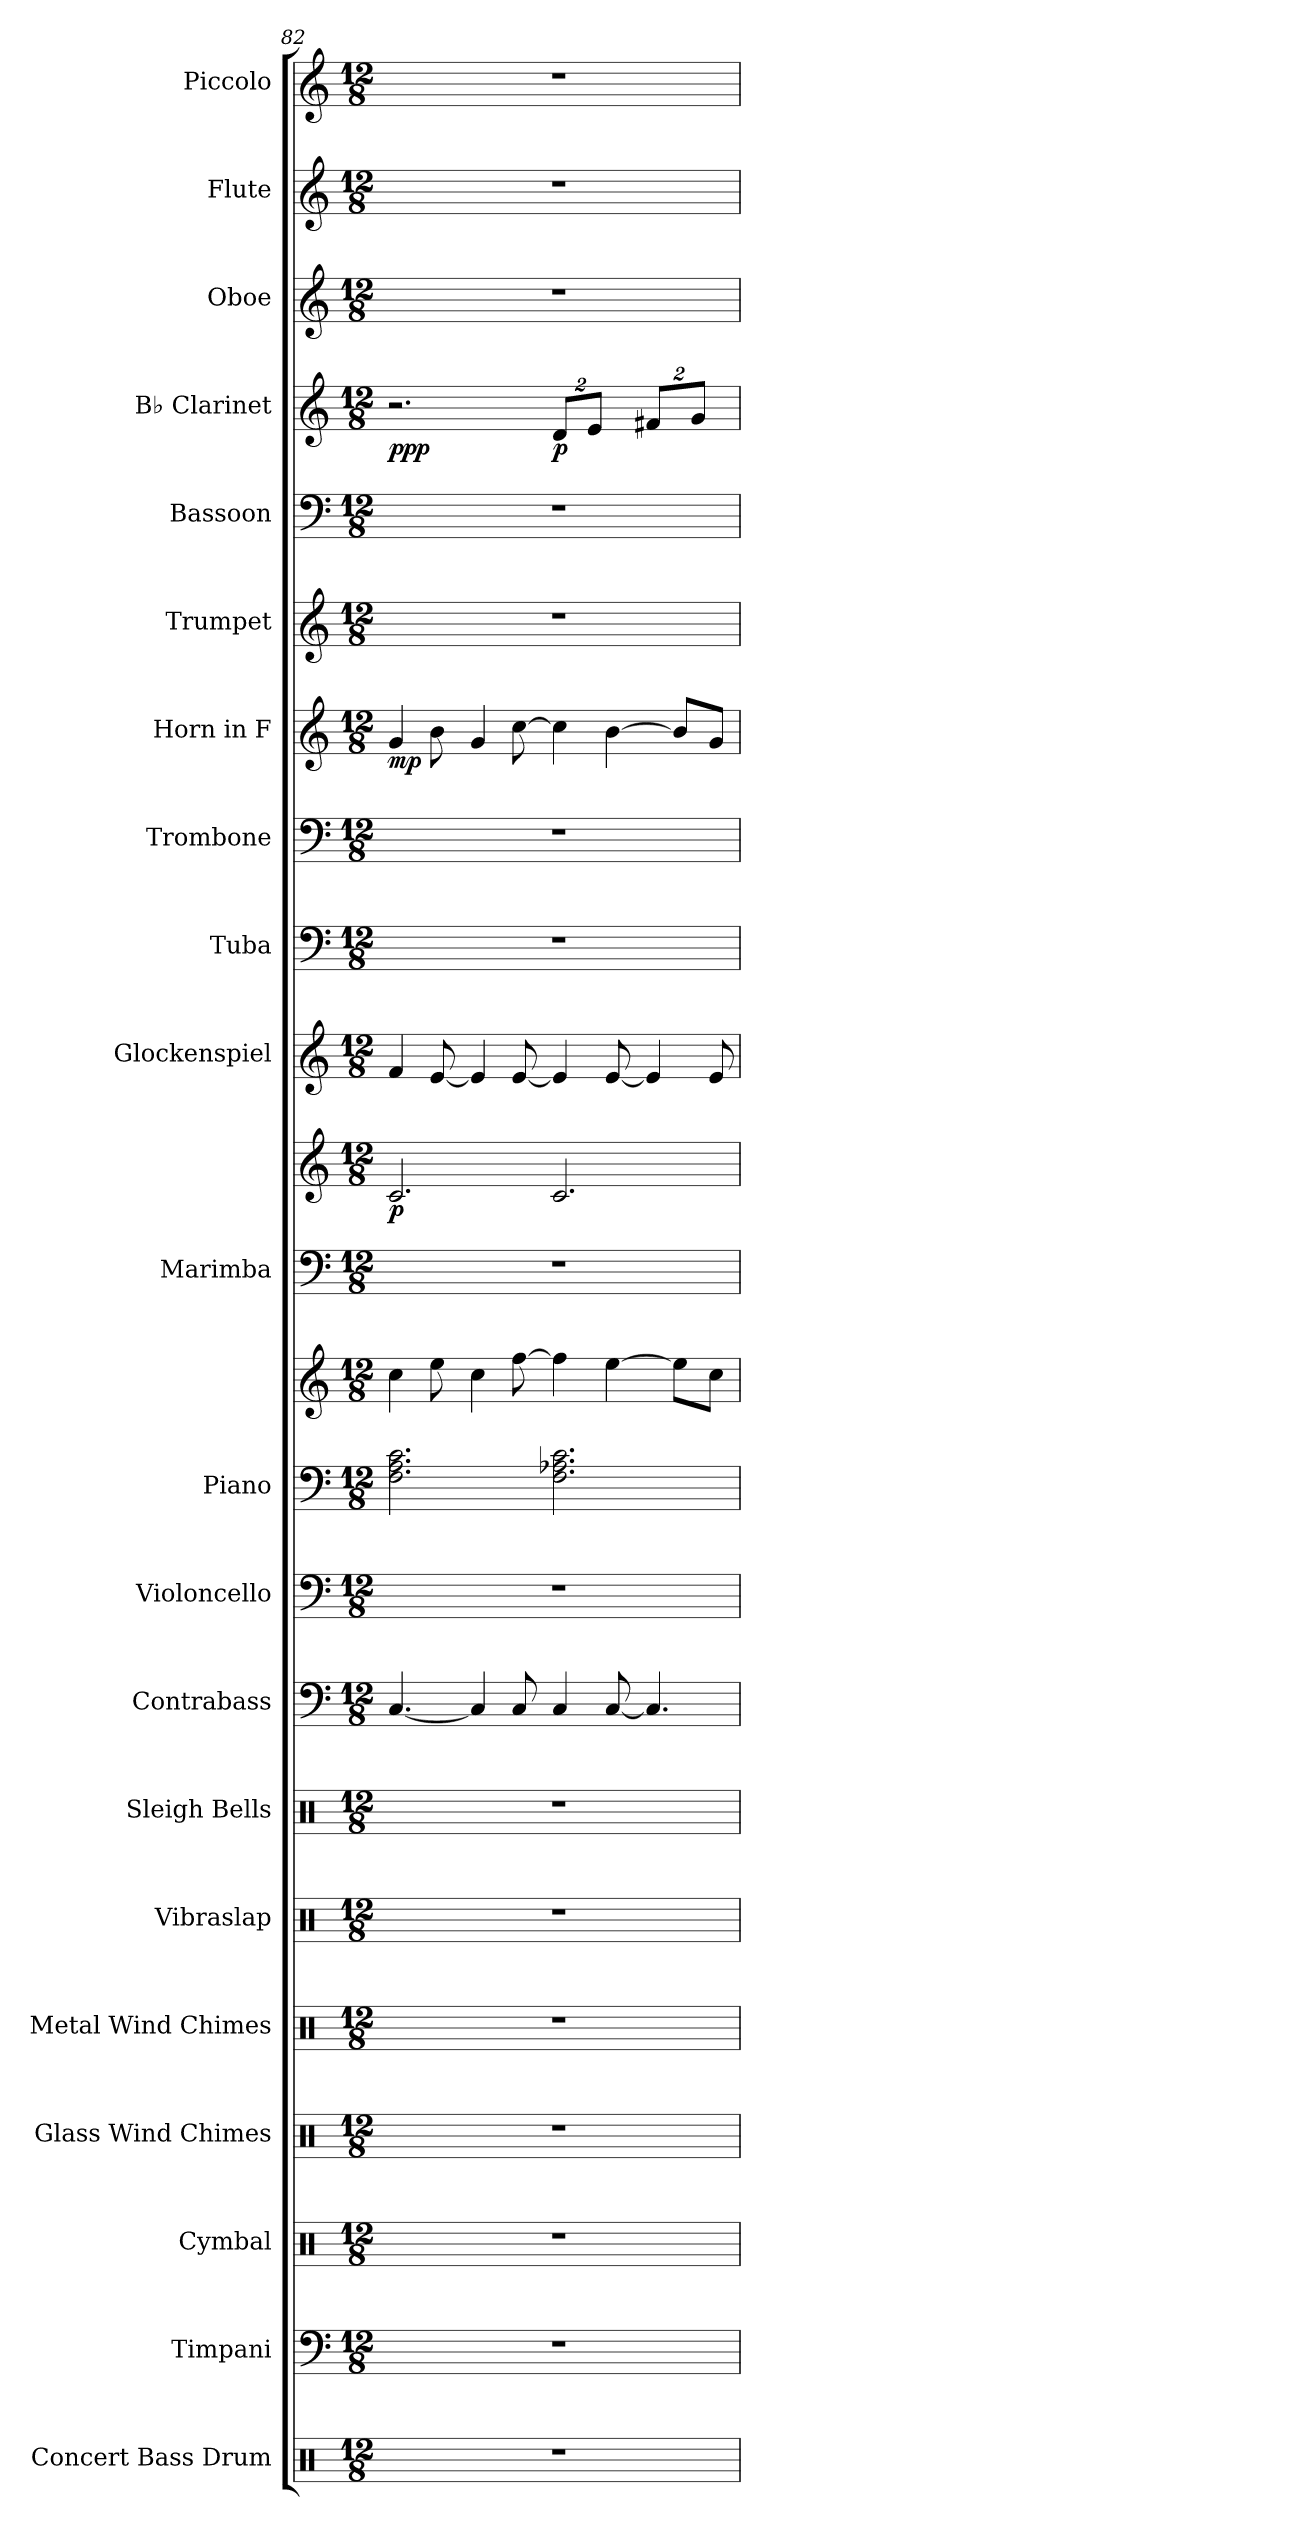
**kern	**kern	**kern	**kern	**kern	**kern	**kern	**kern	**kern	**kern	**kern	**kern	**kern	**dynam	**kern	**kern	**kern	**kern	**dynam	**kern	**kern	**kern	**dynam	**kern	**kern	**kern
*part21	*part20	*part19	*part18	*part17	*part16	*part15	*part14	*part13	*part12	*part12	*part11	*part11	*part11	*part10	*part9	*part8	*part7	*part7	*part6	*part5	*part4	*part4	*part3	*part2	*part1
*staff23	*staff22	*staff21	*staff20	*staff19	*staff18	*staff17	*staff16	*staff15	*staff14	*staff13	*staff12	*staff11	*staff11/12	*staff10	*staff9	*staff8	*staff7	*staff7	*staff6	*staff5	*staff4	*staff4	*staff3	*staff2	*staff1
*I"Concert Bass Drum	*I"Timpani	*I"Cymbal	*I"Glass Wind Chimes	*I"Metal Wind Chimes	*I"Vibraslap	*I"Sleigh Bells	*I"Contrabass	*I"Violoncello	*I"Piano	*	*I"Marimba	*	*	*I"Glockenspiel	*I"Tuba	*I"Trombone	*I"Horn in F	*	*I"Trumpet	*I"Bassoon	*I"B♭ Clarinet	*	*I"Oboe	*I"Flute	*I"Piccolo
*I'Con. BD	*I'Timp.	*I'Cym.	*I'Gl. Wn Ch.	*I'Met. Wn Ch.	*I'Vibslp.	*I'Sle. Be.	*I'Cb.	*I'Vc.	*I'Pno.	*	*I'Mrm.	*	*	*I'Glock.	*I'Tba.	*I'Tbn.	*	*	*I'Tpt.	*I'Bsn.	*I'B♭ Cl.	*	*I'Ob.	*I'Fl.	*I'Picc.
*clefX	*clefF4	*clefX	*clefX	*clefX	*clefX	*clefX	*clefF4	*clefF4	*clefF4	*clefG2	*clefF4	*clefG2	*	*clefG2	*clefF4	*clefF4	*clefG2	*	*clefG2	*clefF4	*clefG2	*	*clefG2	*clefG2	*clefG2
*	*	*	*	*	*	*	*ITrd7c12	*	*	*	*	*	*	*ITrd-14c-24	*	*	*ITrd4c7	*	*ITrd1c2	*	*ITrd1c2	*	*	*	*ITrd-7c-12
*k[]	*k[]	*k[]	*k[]	*k[]	*k[]	*k[]	*k[]	*k[]	*k[]	*k[]	*k[]	*k[]	*	*k[]	*k[]	*k[]	*k[b-]	*	*k[b-e-]	*k[]	*k[b-e-]	*	*k[]	*k[]	*k[]
*M12/8	*M12/8	*M12/8	*M12/8	*M12/8	*M12/8	*M12/8	*M12/8	*M12/8	*M12/8	*M12/8	*M12/8	*M12/8	*	*M12/8	*M12/8	*M12/8	*M12/8	*	*M12/8	*M12/8	*M12/8	*	*M12/8	*M12/8	*M12/8
=82	=82	=82	=82	=82	=82	=82	=82	=82	=82	=82	=82	=82	=82	=82	=82	=82	=82	=82	=82	=82	=82	=82	=82	=82	=82
!	!	!	!	!	!	!	!	!	!	!	!	!	!LO:DY:b	!	!	!	!	!LO:DY:b	!	!	!	!LO:DY:b	!	!	!
1.r	1.r	1.r	1.r	1.r	1.r	1.r	[4.CC/	1.r	2.F\ 2.A\ 2.c\	4cc\	1.r	2.c/	p	4fff/	1.r	1.r	4c/	mp	1.r	1.r	2.r	ppp	1.r	1.r	1.r
.	.	.	.	.	.	.	.	.	.	8ee\	.	.	.	[8eee/	.	.	8e\	.	.	.	.	.	.	.	.
.	.	.	.	.	.	.	4CC/]	.	.	4cc\	.	.	.	4eee/]	.	.	4c/	.	.	.	.	.	.	.	.
.	.	.	.	.	.	.	8CC/	.	.	[8ff\	.	.	.	[8eee/	.	.	[8f\	.	.	.	.	.	.	.	.
*	*	*	*	*	*	*	*	*	*	*	*	*	*	*	*	*	*	*	*	*	*Xbrackettup	*	*	*	*
!	!	!	!	!	!	!	!	!	!	!	!	!	!	!	!	!	!	!	!	!	!	!LO:DY:b	!	!	!
.	.	.	.	.	.	.	4CC/	.	2.F\ 2.A-X\ 2.c\	4ff\]	.	2.c/	.	4eee/]	.	.	4f\]	.	.	.	16%3c/L	p	.	.	.
.	.	.	.	.	.	.	.	.	.	.	.	.	.	.	.	.	.	.	.	.	16%3d/J	.	.	.	.
.	.	.	.	.	.	.	[8CC/	.	.	[4ee\	.	.	.	[8eee/	.	.	[4e\	.	.	.	.	.	.	.	.
.	.	.	.	.	.	.	4.CC/]	.	.	.	.	.	.	4eee/]	.	.	.	.	.	.	16%3en/L	.	.	.	.
.	.	.	.	.	.	.	.	.	.	8ee\L]	.	.	.	.	.	.	8e/L]	.	.	.	.	.	.	.	.
.	.	.	.	.	.	.	.	.	.	.	.	.	.	.	.	.	.	.	.	.	16%3f/J	.	.	.	.
.	.	.	.	.	.	.	.	.	.	8cc\J	.	.	.	8eee/	.	.	8c/J	.	.	.	.	.	.	.	.
=	=	=	=	=	=	=	=	=	=	=	=	=	=	=	=	=	=	=	=	=	=	=	=	=	=
*-	*-	*-	*-	*-	*-	*-	*-	*-	*-	*-	*-	*-	*-	*-	*-	*-	*-	*-	*-	*-	*-	*-	*-	*-	*-
